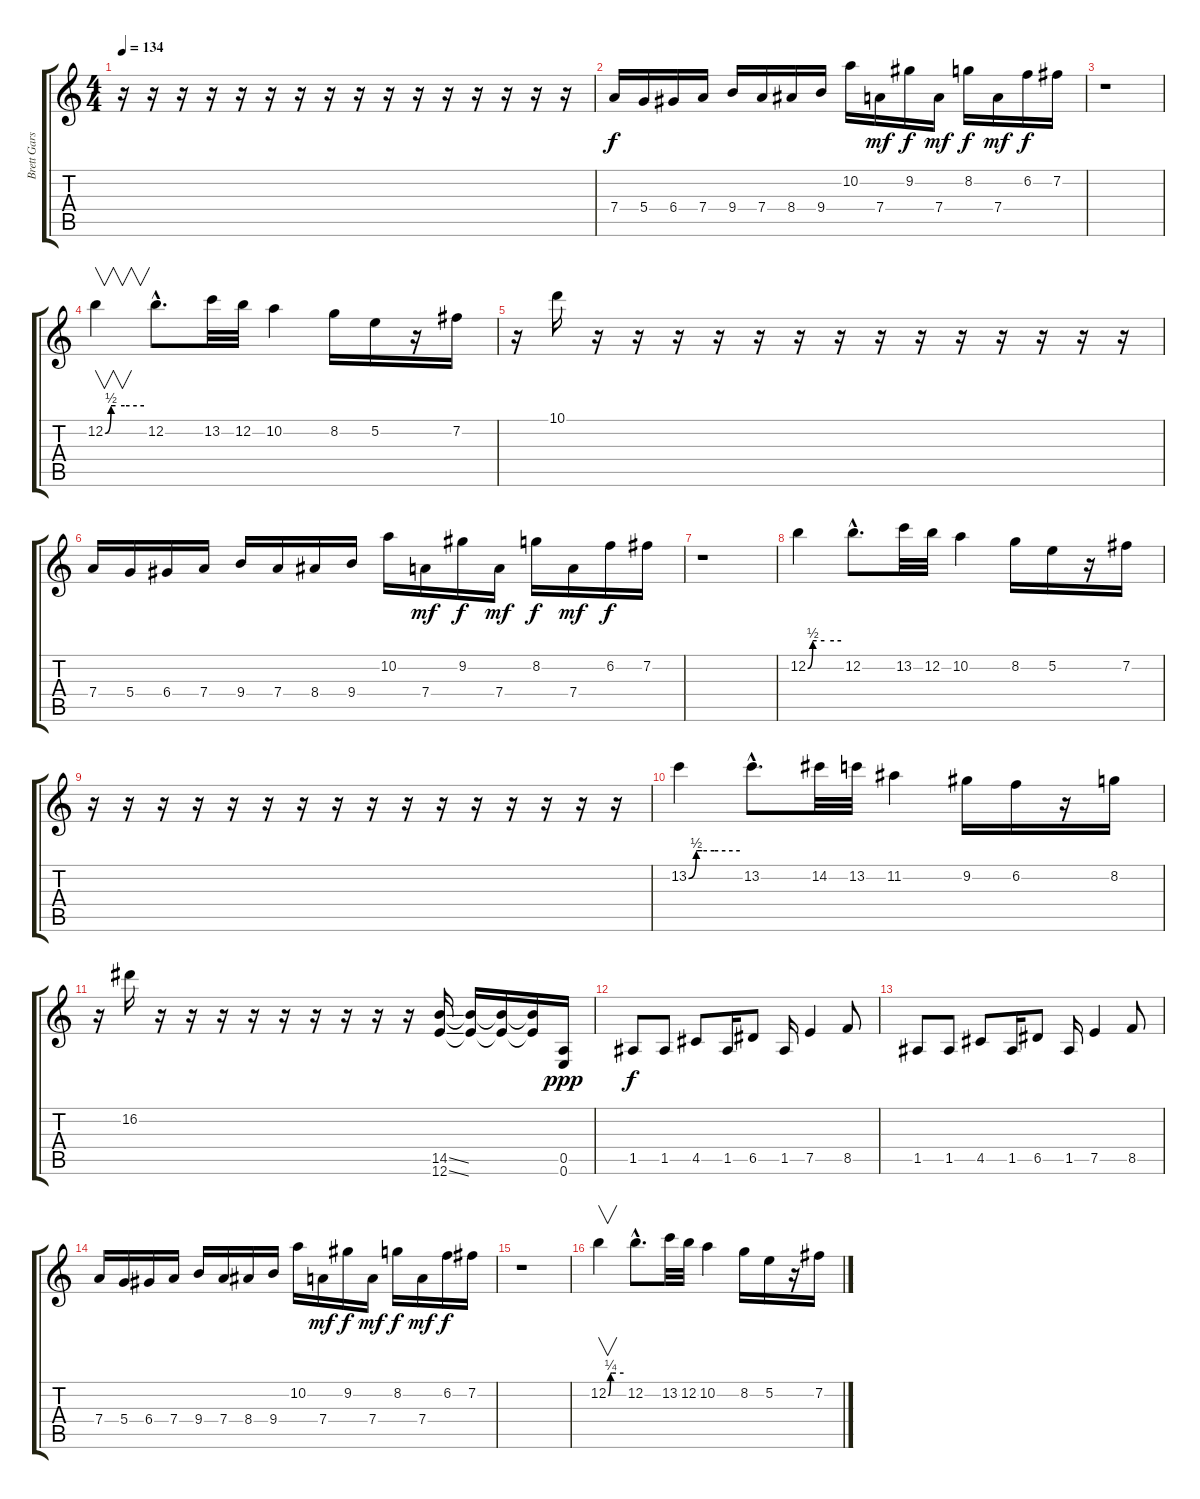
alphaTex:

\track ("Brett Garsed" "Brett Gars") {instrument overdrivenguitar}
\staff {score tabs}
\tuning (E4 B3 G3 D3 A2 E2) {hide}
\ts (4 4)
\tempo 134
\clef g2
\ks c
r.16{dy f} r.16 r.16 r.16 r.16 r.16 r.16 r.16 r.16 r.16 r.16 r.16 r.16 r.16 r.16 r.16 |
7.4.16 5.4.16 6.4.16 7.4.16 9.4.16 7.4.16 8.4.16 9.4.16 10.2.16 7.4.16{dy mf} 9.2.16{dy f} 7.4.16{dy mf} 8.2.16{dy f} 7.4.16{dy mf} 6.2.16{dy f} 7.2.16 |
r.1 |
12.2{be (custom 0 0 9 2 16 2 30 2 60 2)}.4{v} 12.2{hac}.8{d} 13.2.32 12.2.32 10.2.4 8.2.16 5.2.16 r.16 7.2.16 |
r.16 10.1.16 r.16 r.16 r.16 r.16 r.16 r.16 r.16 r.16 r.16 r.16 r.16 r.16 r.16 r.16 |
7.4.16 5.4.16 6.4.16 7.4.16 9.4.16 7.4.16 8.4.16 9.4.16 10.2.16 7.4.16{dy mf} 9.2.16{dy f} 7.4.16{dy mf} 8.2.16{dy f} 7.4.16{dy mf} 6.2.16{dy f} 7.2.16 |
r.1 |
12.2{be (custom 0 0 9 2 16 2 30 2 60 2)}.4 12.2{hac}.8{d} 13.2.32 12.2.32 10.2.4 8.2.16 5.2.16 r.16 7.2.16 |
r.16 r.16 r.16 r.16 r.16 r.16 r.16 r.16 r.16 r.16 r.16 r.16 r.16 r.16 r.16 r.16 |
13.2{be (custom 0 0 9 2 16 2 30 2 60 2)}.4 13.2{hac}.8{d} 14.2.32 13.2.32 11.2.4 9.2.16 6.2.16 r.16 8.2.16 |
r.16 16.2.16 r.16 r.16 r.16 r.16 r.16 r.16 r.16 r.16 r.16 (14.5{ss} 12.6{ss}).16 (14.5{t} 12.6{t}).16 (14.5{t} 12.6{t}).16 (14.5{t} 12.6{t}).16 (0.5 0.6).16{dy ppp} |
1.5.8{dy f} 1.5.8 4.5.8 1.5.16 6.5.8 1.5.16 7.5.4 8.5.8 |
1.5.8 1.5.8 4.5.8 1.5.16 6.5.8 1.5.16 7.5.4 8.5.8 |
7.4.16 5.4.16 6.4.16 7.4.16 9.4.16 7.4.16 8.4.16 9.4.16 10.2.16 7.4.16{dy mf} 9.2.16{dy f} 7.4.16{dy mf} 8.2.16{dy f} 7.4.16{dy mf} 6.2.16{dy f} 7.2.16 |
r.1 |
12.2{be (custom 0 0 9 1 16 1 30 1 60 1)}.4{v} 12.2{hac}.8{d} 13.2.32 12.2.32 10.2.4 8.2.16 5.2.16 r.16 7.2.16
